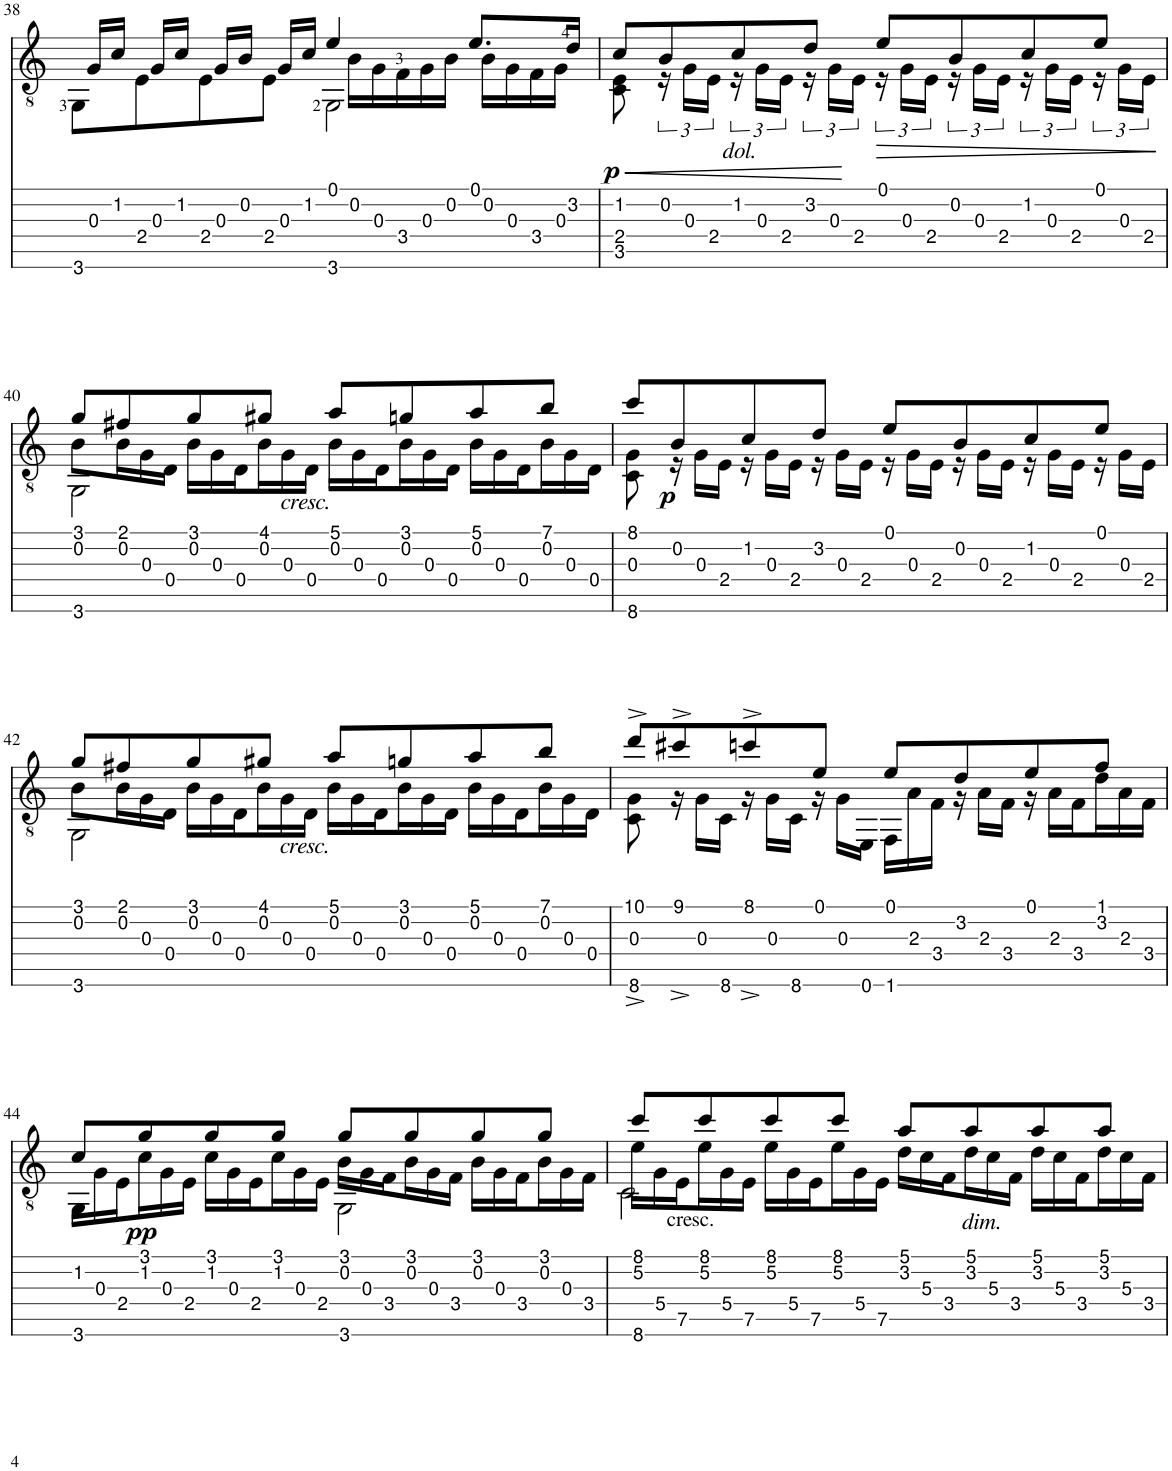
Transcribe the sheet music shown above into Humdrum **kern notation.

**kern	**kern	**dynam
*part1	*part1	*part1
*staff2	*staff1	*staff1/2
*I"Guitar	*	*
*I'Guit.	*	*
!!LO:PB:g=z
*	*clefGv2	*
*k[]	*k[]	*
*M4/4	*M4/4	*
*met(c)	*met(c)	*
=38	=38	=38
*^	*	*
*	*^	*	*
*	*	*Xbrackettup	*	*
*	*	*	*^	*
*	*	*	*	*^	*
2ryy	8GGL	24ryy	2ryy	8GG\L	24ryy	.
.	.	24GLL	.	.	24G/LL	.
.	.	24cJJ	.	.	24c/JJ	.
.	8EJ	24ryy	.	8E\	24ryy	.
.	.	24GLL	.	.	24G/LL	.
.	.	24cJJ	.	.	24c/JJ	.
.	8EL	24ryy	.	8E\	24ryy	.
.	.	24GLL	.	.	24G/LL	.
.	.	24BJJ	.	.	24B/JJ	.
.	8EJ	24ryy	.	8E\J	24ryy	.
.	.	24GLL	.	.	24G/LL	.
.	.	24cJJ	.	.	24c/JJ	.
4e	2GG	24ryy	4e/	2GG\	24ryy	.
.	.	24BLL	.	.	24B\LL	.
.	.	24GJ	.	.	24G\	.
.	.	24FL	.	.	24F\	.
.	.	24G	.	.	24G\	.
.	.	24BJJ	.	.	24B\JJ	.
8.eL	.	24ryy	8.e/L	.	24ryy	.
.	.	24BLL	.	.	24B\LL	.
.	.	24GJ	.	.	24G\	.
.	.	24FL	.	.	24F\	.
.	.	24GJJ	.	.	24G\JJ	.
16dJk	.	.	16d/Jk	.	.	.
.	.	24ryy	.	.	24ryy	.
=39	=39	=39	=39	=39	=39	=39
!	!	!	!	!	!	!LO:DY:b
*	*v	*v	*	*	*	*
*	*	*	*v	*v	*
8cL	8C 8E	8c/L	8C\ 8E\	p
8BJ	24r	8B/	24r	.
.	24GLL	.	24G\LL	.
.	24EJJ	.	24E\JJ	.
!	!	!LO:TX:b:i:t=dol.	!	!
8cL	24r	8c/	24r	.
.	24GLL	.	24G\LL	.
.	24EJJ	.	24E\JJ	.
8dJ	24r	8d/J	24r	.
.	24GLL	.	24G\LL	.
.	24EJJ	.	24E\JJ	.
!	!	!	!	!LO:HP:b
8eL	24r	8e/L	24r	>
.	24GLL	.	24G\LL	.
.	24EJJ	.	24E\JJ	.
8BJ	24r	8B/	24r	.
.	24GLL	.	24G\LL	.
.	24EJJ	.	24E\JJ	.
8cL	24r	8c/	24r	.
.	24GLL	.	24G\LL	.
.	24EJJ	.	24E\JJ	.
8eJ	24r	8e/J	24r	.
.	24GLL	.	24G\LL	.
.	24EJJ	.	24E\JJ	.
*v	*v	*	*	*
*	*v	*v	*
.	.	]
!!LO:LB:g=z
=40	=40	=40
*^	*^	*
*	*^	*	*^	*
8gL	2GG	8BL	8g/L	2GG\	8B\L	.
*	*	*	*	*	*Xbrackettup	*
8f#J	.	24BL	8f#X/	.	24B\L	.
.	.	24G	.	.	24G\	.
.	.	24DJJ	.	.	24D\JJ	.
8gL	.	24BLL	8g/	.	24B\LL	.
.	.	24G	.	.	24G\	.
.	.	24DJ	.	.	24D\	.
8g#J	.	24BL	8g#X/J	.	24B\	.
!	!	!	!	!	!LO:TX:b:i:t=cresc.	!
.	.	24G	.	.	24G\	.
.	.	24DJJ	.	.	24D\JJ	.
8aL	2r	24BLL	8a/L	2ryy	24B\LL	.
.	.	24G	.	.	24G\	.
.	.	24DJ	.	.	24D\	.
8gJ	.	24BL	8gn/	.	24B\	.
.	.	24G	.	.	24G\	.
.	.	24DJJ	.	.	24D\JJ	.
8aL	.	24BLL	8a/	.	24B\LL	.
.	.	24G	.	.	24G\	.
.	.	24DJ	.	.	24D\	.
8bJ	.	24BL	8b/J	.	24B\	.
.	.	24G	.	.	24G\	.
.	.	24DJJ	.	.	24D\JJ	.
*	*v	*v	*	*	*	*
*	*	*	*v	*v	*
=41	=41	=41	=41	=41
8ccL	8C 8G	8cc/L	8C\ 8G\	.
*	*	*	*brackettup	*
!	!	!	!	!LO:DY:b
8BJ	24r	8B/	24r	p
.	24GLL	.	24G\LL	.
.	24EJJ	.	24E\JJ	.
8cL	24r	8c/	24r	.
.	24GLL	.	24G\LL	.
.	24EJJ	.	24E\JJ	.
8dJ	24r	8d/J	24r	.
.	24GLL	.	24G\LL	.
.	24EJJ	.	24E\JJ	.
8eL	24r	8e/L	24r	.
.	24GLL	.	24G\LL	.
.	24EJJ	.	24E\JJ	.
8BJ	24r	8B/	24r	.
.	24GLL	.	24G\LL	.
.	24EJJ	.	24E\JJ	.
8cL	24r	8c/	24r	.
.	24GLL	.	24G\LL	.
.	24EJJ	.	24E\JJ	.
8eJ	24r	8e/J	24r	.
.	24GLL	.	24G\LL	.
.	24EJJ	.	24E\JJ	.
!!LO:LB:g=z
=42	=42	=42	=42	=42
*	*^	*	*^	*
8gL	2GG	8BL	8g/L	2GG\	8B\L	.
*	*	*	*	*	*Xbrackettup	*
8f#XJ	.	24BL	8f#X/	.	24B\L	.
.	.	24G	.	.	24G\	.
.	.	24DJJ	.	.	24D\JJ	.
8gL	.	24BLL	8g/	.	24B\LL	.
.	.	24G	.	.	24G\	.
.	.	24DJ	.	.	24D\	.
8g#XJ	.	24BL	8g#X/J	.	24B\	.
!	!	!	!	!	!LO:TX:b:i:t=cresc.	!
.	.	24G	.	.	24G\	.
.	.	24DJJ	.	.	24D\JJ	.
8aL	2ryy	24BLL	8a/L	2ryy	24B\LL	.
.	.	24G	.	.	24G\	.
.	.	24DJ	.	.	24D\	.
8gnJ	.	24BL	8gn/	.	24B\	.
.	.	24G	.	.	24G\	.
.	.	24DJJ	.	.	24D\JJ	.
8aL	.	24BLL	8a/	.	24B\LL	.
.	.	24G	.	.	24G\	.
.	.	24DJ	.	.	24D\	.
8bJ	.	24BL	8b/J	.	24B\	.
.	.	24G	.	.	24G\	.
.	.	24DJJ	.	.	24D\JJ	.
*	*v	*v	*	*	*	*
*	*	*	*v	*v	*
=43	=43	=43	=43	=43
8dd^L	8C 8G	8dd^/L	8C\ 8G\	.
*	*	*	*brackettup	*
8cc#^J	24r	8cc#X^/	24r	.
.	24GLL	.	24G\LL	.
.	24CJJ	.	24C\JJ	.
8cc^L	24r	8ccn^/	24r	.
.	24GLL	.	24G\LL	.
.	24CJJ	.	24C\JJ	.
8eJ	24r	8e/J	24r	.
.	24GLL	.	24G\LL	.
.	24EEJJ	.	24EE\JJ	.
*	*	*	*Xbrackettup	*
8eL	24FFLL	8e/L	24FF\LL	.
.	24A	.	24A\	.
.	24FJJ	.	24F\JJ	.
*	*	*	*brackettup	*
8dJ	24r	8d/	24r	.
.	24ALL	.	24A\LL	.
.	24FJJ	.	24F\JJ	.
8eL	24r	8e/	24r	.
.	24ALL	.	24A\LL	.
.	24FJ	.	24F\	.
*	*	*	*Xbrackettup	*
8fJ	24dL	8f/J	24d\	.
.	24A	.	24A\	.
.	24FJJ	.	24F\JJ	.
!!LO:LB:g=z
=44	=44	=44	=44	=44
*	*^	*	*^	*
8cL	2r	24GGLL	8c/L	2ryy	24GG\LL	.
.	.	24G	.	.	24G\	.
.	.	24EJ	.	.	24E\	.
!	!	!	!	!	!	!LO:DY:b
8g#XJ	.	24cL	8g/	.	24c\	pp
.	.	24G	.	.	24G\	.
.	.	24EJJ	.	.	24E\JJ	.
8gL	.	24cLL	8g/	.	24c\LL	.
.	.	24G	.	.	24G\	.
.	.	24EJ	.	.	24E\	.
8gJ	.	24cL	8g/J	.	24c\	.
.	.	24G	.	.	24G\	.
.	.	24EJJ	.	.	24E\JJ	.
8gL	2GG	24BLL	8g/L	2GG\	24B\LL	.
.	.	24G	.	.	24G\	.
.	.	24FJ	.	.	24F\	.
8gnJ	.	24BL	8g/	.	24B\	.
.	.	24G	.	.	24G\	.
.	.	24FJJ	.	.	24F\JJ	.
8gL	.	24BLL	8g/	.	24B\LL	.
.	.	24G	.	.	24G\	.
.	.	24FJ	.	.	24F\	.
8gJ	.	24BL	8g/J	.	24B\	.
.	.	24G	.	.	24G\	.
.	.	24FJJ	.	.	24F\JJ	.
=45	=45	=45	=45	=45	=45	=45
8ccL	2C	24eLL	8cc/L	2C\	24e\LL	.
.	.	24G	.	.	24G\	.
!	!	!	!	!	!LO:TX:b:t=cresc.	!
.	.	24EJ	.	.	24E\	.
8ccJ	.	24eL	8cc/	.	24e\	.
.	.	24G	.	.	24G\	.
.	.	24EJJ	.	.	24E\JJ	.
8ccL	.	24eLL	8cc/	.	24e\LL	.
.	.	24G	.	.	24G\	.
.	.	24EJ	.	.	24E\	.
8ccJ	.	24eL	8cc/J	.	24e\	.
.	.	24G	.	.	24G\	.
.	.	24EJJ	.	.	24E\JJ	.
8aL	2r	24dLL	8a/L	2ryy	24d\LL	.
.	.	24c	.	.	24c\	.
.	.	24FJ	.	.	24F\	.
!	!	!	!LO:TX:b:i:t=dim.	!	!	!
8aJ	.	24dL	8a/	.	24d\	.
.	.	24c	.	.	24c\	.
.	.	24FJJ	.	.	24F\JJ	.
8aL	.	24dLL	8a/	.	24d\LL	.
.	.	24c	.	.	24c\	.
.	.	24FJ	.	.	24F\	.
8aJ	.	24dL	8a/J	.	24d\	.
.	.	24c	.	.	24c\	.
.	.	24FJJ	.	.	24F\JJ	.
*v	*v	*v	*	*	*	*
*	*v	*v	*v	*
=	=	=
*-	*-	*-
